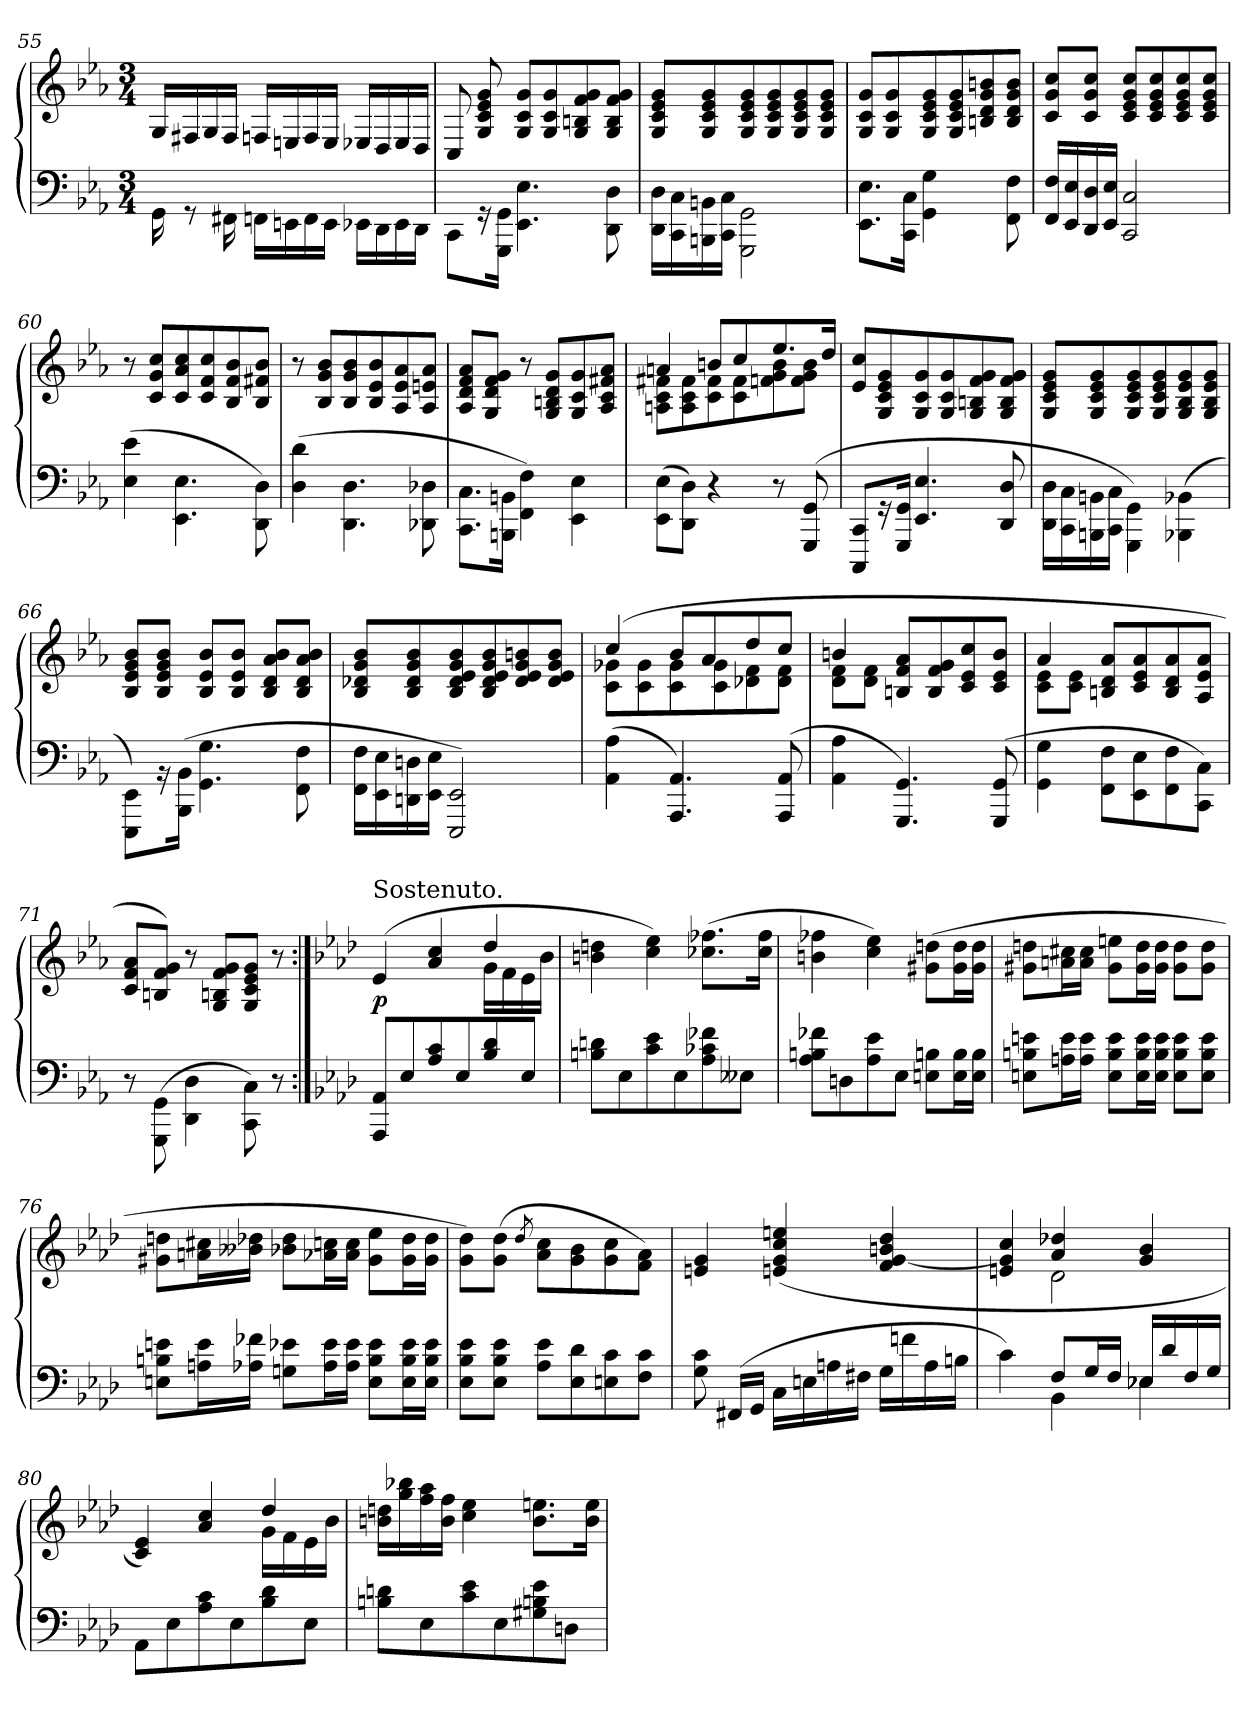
**kern	**kern	**dynam
*part1	*part1	*part1
*staff2	*staff1	*staff1/2
*clefF4	*clefG2	*
*k[b-e-a-]	*k[b-e-a-]	*
*c:	*c:	*
*M3/4	*M3/4	*
=55	=55	=55
16GG\	16G/LL	.
8rGG	16F#X	.
.	16G/	.
16FF#X\	16F#/JJ	.
16FFn\LL	16Fn/LL	.
16EEn\	16En/	.
16FF\	16F/	.
16EE\JJ	16E/JJ	.
16EE-X\LL	16E-XLL	.
16DD\	16D/	.
16EE-\	16E-/	.
16DD\JJ	16D/JJ	.
=56	=56	=56
8CC\L	8C/	.
16rGG	8g/ 8e-/ 8c/ 8G/	.
16GG\ 16GGG\Jk	.	.
4.E-\ 4.EE-\	8g/ 8c/ 8G/L	.
.	8g/ 8c/ 8G/	.
.	8g/ 8f/ 8Bn/ 8G/	.
8D\ 8DD\	8g/ 8f/ 8B/ 8G/J	.
=57	=57	=57
16D\ 16DD\LL	8g/ 8e-/ 8c/ 8G/L	.
16C\ 16CC\	.	.
16BBn\ 16BBBn\	8g/ 8e-/ 8c/ 8G/	.
16C\ 16CC\JJ	.	.
2GG\ 2GGG\	8g/ 8e-/ 8c/ 8G/	.
.	8g/ 8e-/ 8c/ 8G/	.
.	8g/ 8e-/ 8c/ 8G/	.
.	8g/ 8e-/ 8c/ 8G/J	.
=58	=58	=58
8.E-\ 8.EE-\L	8g/ 8c/ 8G/L	.
.	8g/ 8c/ 8G/	.
16C\ 16CC\Jk	.	.
4G\ 4GG\	8g/ 8e-/ 8c/ 8G/	.
.	8g/ 8e-/ 8c/ 8G/	.
8ryy	8bn 8g 8d 8Bn	.
8F\ 8FF\	8b 8g 8d 8BJ	.
=59	=59	=59
16F 16FFLL	8cc 8g 8cL	.
16E- 16EE-	.	.
16D 16DD	8cc 8g 8cJ	.
16E- 16EE-JJ	.	.
2C 2CC	8cc 8g 8e- 8cL	.
.	8cc 8g 8e- 8c	.
.	8cc 8g 8e- 8c	.
.	8cc 8g 8e- 8cJ	.
=60	=60	=60
(>4e- 4E-	8r	.
.	8cc 8g 8cL	.
4.E-\ 4.EE-\	8cc 8a- 8c	.
.	8cc 8f 8c	.
.	8b- 8f 8B-	.
8D\ 8DD\)	8b- 8f#X 8B-J	.
=61	=61	=61
(>4d 4D	8r	.
.	8b- 8g 8B-L	.
4.D\ 4.DD\	8b- 8g 8B-	.
.	8b- 8e- 8B-	.
.	8a- 8e- 8A-	.
8D-X\ 8DD-X\	8a- 8en 8A-J	.
=62	=62	=62
8.C\ 8.CC\L	8a-/ 8f/ 8d/ 8A-/L	.
.	8g/ 8f/ 8d/ 8G/J	.
16BBn\ 16BBBn\Jk	.	.
4F\ 4FF\)	8r	.
.	8g/ 8d/ 8Bn/ 8G/L	.
4E-\ 4EE-\	8g/ 8c/ 8G/	.
.	8a-/ 8f#X/ 8c/ 8A-/J	.
=63	=63	=63
*	*^	*
(>8E-\ 8EE-\L	4an	8f#X 8c 8AnL	.
8D 8DDJ)	.	8f# 8c 8A	.
4r	8bnL	8f# 8c	.
.	8cc	8f# 8c	.
8r	8.ee-	8b 8g 8fn	.
(<8GG 8GGG	.	8b 8g 8fJ	.
.	16ddJk	.	.
*	*v	*v	*
=64	=64	=64
8CC 8CCCL	8cc 8e-L	.
16rGG	8g 8e- 8c 8G	.
16GG 16GGGJk	.	.
4.E- 4.EE-	8g 8c 8G	.
.	8g 8c 8G	.
.	8g 8f 8Bn 8G	.
8D 8DD	8g 8f 8B 8GJ	.
=65	=65	=65
16D\ 16DD\LL	8g/ 8e-/ 8c/ 8G/L	.
16C\ 16CC\	.	.
16BBn\ 16BBBn\	8g/ 8e-/ 8c/ 8G/	.
16C\ 16CC\JJ	.	.
4GG\ 4GGG\)	8g/ 8e-/ 8c/ 8G/	.
.	8g/ 8e-/ 8c/ 8G/	.
(<4BB-X\ 4BBB-X\	8g/ 8e-/ 8B-/ 8G/	.
.	8g/ 8e-/ 8B-/ 8G/J	.
=66	=66	=66
8EE-\ 8EEE-\L)	8b-/ 8g/ 8e-/ 8B-/L	.
16rBB	8b-/ 8g/ 8e-/ 8B-/J	.
(<16BB-\ 16BBB-\Jk	.	.
4.G\ 4.GG\	8b-/ 8e-/ 8B-/L	.
.	8b-/ 8e-/ 8B-/J	.
.	8b-/ 8a-/ 8d/ 8B-/L	.
8F\ 8FF\	8b-/ 8a-/ 8d/ 8B-/J	.
=67	=67	=67
16F\ 16FF\LL	8b- 8g 8d-X 8B-L	.
16E- 16EE-	.	.
16Dn 16DDn	8b- 8g 8d- 8B-	.
16E- 16EE-JJ	.	.
2EE- 2EEE-)	8b- 8g 8e- 8d- 8B-	.
.	8b- 8g 8e- 8d- 8B-	.
.	8bn 8g 8e- 8d-	.
.	8b 8g 8e- 8d-J	.
=68	=68	=68
*	*^	*
(>4A- 4AA-	(>4cc	8g-X 8cL	.
.	.	8g- 8c	.
4.AA- 4.AAA-)	8b-L	8g- 8c	.
.	8a-	8g- 8c	.
.	8dd	8f 8d-X	.
(>8AA- 8AAA-	8ccJ	8f 8d-J	.
=69	=69	=69	=69
4A- 4AA-	4bn	8f 8dL	.
.	.	8f 8dJ	.
4.GG 4.GGG)	8a- 8f 8BnL	2ryy	.
.	8g 8f 8B	.	.
.	8cc 8e- 8c	.	.
(>8GG 8GGG	8b 8e- 8cJ	.	.
=70	=70	=70	=70
4G\ 4GG\	4a-	8e- 8cL	.
.	.	8e- 8cJ	.
8F\ 8FF\L	2ryy	8a- 8d 8BnL	.
8E- 8EE-	.	8a- 8e- 8c	.
8F 8FF	.	8a- 8d 8B	.
8C 8CCJ)	.	8a- 8e- 8A-J	.
*	*v	*v	*
=71	=71	=71
8r	8a- 8f 8cL	.
(>8GG\ 8GGG\	8g 8f 8BnJ)	.
4D\ 4DD\	8r	.
.	8g/ 8f/ 8Bn/ 8G/L	.
8C\ 8CC\)	8g/ 8e-/ 8c/ 8G/J	.
8r	8r	.
=72:|!	=72:|!	=72:|!
*k[b-e-a-d-]	*k[b-e-a-d-]	*
*	*^	*
!	!LO:TX:a:t=Sostenuto.	!	!
8AA- 8AAA-L	(>4e-/	2ryy	p
8E-	.	.	.
8c 8A-	4cc/ 4a-/	.	.
8E-	.	.	.
8d- 8B-	4dd-	16gLL	.
.	.	16f	.
8E-J	.	16e-	.
.	.	16b-JJ	.
*	*v	*v	*
=73	=73	=73
8dn 8BnL	4dd 4bn	.
8E-	.	.
8e- 8c	4ee- 4cc)	.
8E-	.	.
8f-X 8c-X 8A-	(>8.ff-X 8.cc-XL	.
8E--XJ	.	.
.	16ff- 16cc-Jk	.
=74	=74	=74
8f-X 8Bn 8A-L	4ff-X 4bn	.
8Dn	.	.
8e- 8A-	4ee- 4cc)	.
8E-J	.	.
8Bn 8EnL	(>8ddn 8g#XL	.
16B 16EL	16dd 16g#L	.
16B 16EJJ	16dd 16g#JJ	.
=75	=75	=75
8en 8Bn 8EnL	8ddn 8g#XL	.
16e 16AnL	16cc#X 16anL	.
16e 16AJJ	16cc# 16aJJ	.
8e 8B 8EL	8een 8g#L	.
16e 16B 16EL	16dd 16g#L	.
16e 16B 16EJJ	16dd 16g#JJ	.
8e 8B 8EL	8dd 8g#L	.
8e 8B 8EJ	8dd 8g#J	.
=76	=76	=76
8en 8Bn 8EnL	8ddn 8g#XL	.
16e 16AnL	16cc#X 16anL	.
16f-X 16A-XJJ	16dd-X 16b--XJJ	.
8e-X 8GnL	8dd- 8b-XL	.
16e- 16A-L	16ccn 16a-XL	.
16e- 16A-JJ	16cc 16a-JJ	.
8e- 8B 8EL	8ee- 8g#L	.
16e- 16B 16EL	16dd- 16g#L	.
16e- 16B 16EJJ	16dd- 16g#JJ	.
=77	=77	=77
8e- 8B- 8E-L	8dd- 8gL)	.
8e- 8B- 8E-J	(8dd- 8gJ	.
.	8qdd-/	.
8e- 8A-L	8cc\ 8a-\L	.
8d- 8E-	8b- 8g	.
8c 8En	8cc 8g	.
8c 8FJ	8a- 8fJ)	.
=78	=78	=78
8c 8G	4g 4en	.
(>16FF#XLL	.	.
16GGJJ	.	.
16CLL	(>4een 4cc 4g 4en	.
16En	.	.
16An	.	.
16F#XJJ	.	.
16GLL	4dd-/ 4bn/ [4g/ 4f/	.
16fn	.	.
16A	.	.
16BnJJ	.	.
=79	=79	=79
*^	*^	*
4ryy	4c)	4cc 4g] 4en	4ryy	.
8FL	4BB-	4dd-X 4a-	2d-	.
16GL	.	.	.	.
16FJJ	.	.	.	.
16E-XLL	4E-X	4b- 4g	.	.
16d-	.	.	.	.
16F	.	.	.	.
16GJJ	.	.	.	.
*v	*v	*	*	*
=80	=80	=80	=80
8AA-L	4e- 4c)	2ryy	.
8E-	.	.	.
8c 8A-	4cc/ 4a-/	.	.
8E-	.	.	.
8d- 8B-	4dd-	16gLL	.
.	.	16f	.
8E-J	.	16e-	.
.	.	16b-JJ	.
*	*v	*v	*
=81	=81	=81
8dn 8BnL	16ddn 16bnLL	.
.	16bb-X 16gg	.
8E-	16aa- 16ff	.
.	16ff 16bJJ	.
8e- 8c	4ee- 4cc	.
8E-	.	.
8e- 8Bn 8G#X	8.een 8.bL	.
8DnJ	.	.
.	16ee 16bJk	.
=	=	=
*-	*-	*-
